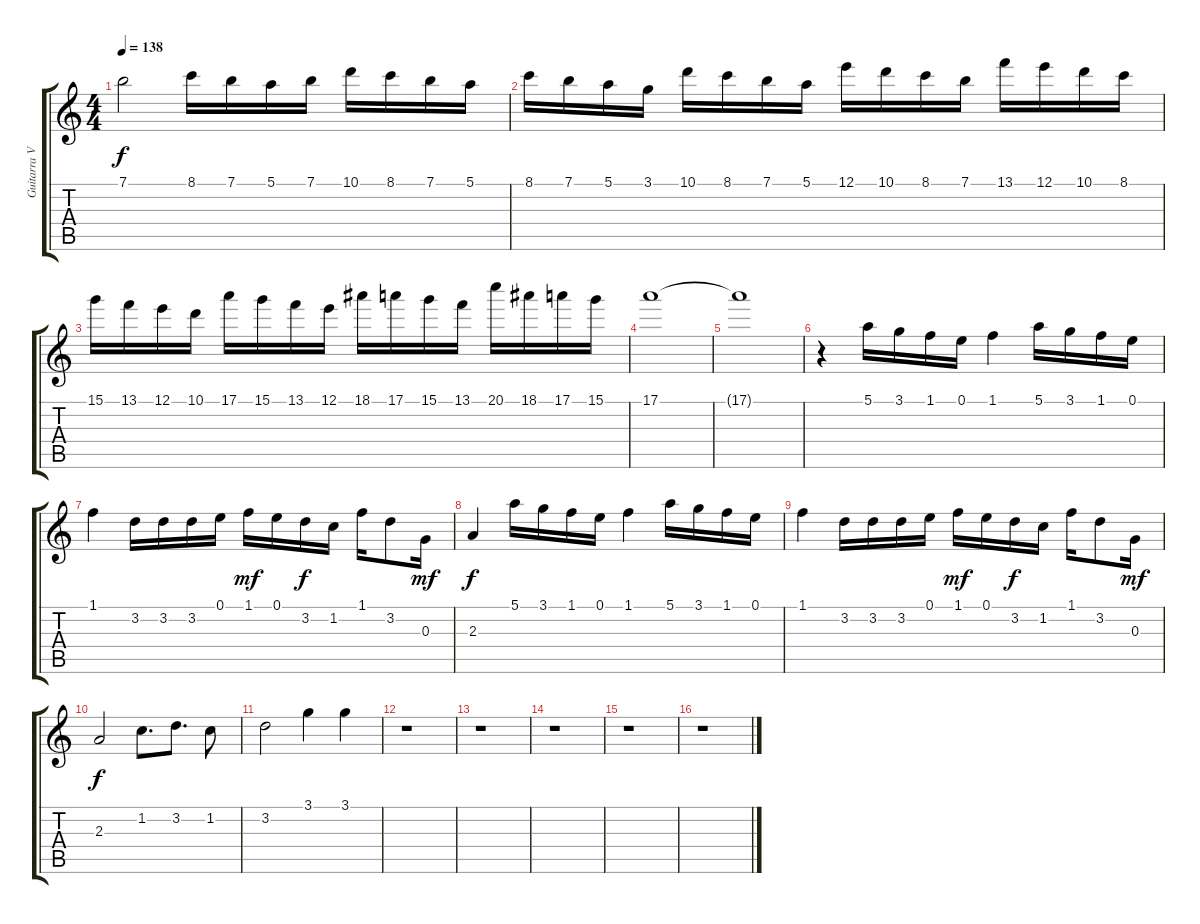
\track ("Guitarra VIII (Dist. Solo)" "Guitarra V") {instrument distortionguitar}
\staff {score tabs}
\tuning (E4 B3 G3 D3 A2 E2) {hide}
\ts (4 4)
\tempo 138
\clef g2
\ks c
7.1.2{dy f} 8.1.16 7.1.16 5.1.16 7.1.16 10.1.16 8.1.16 7.1.16 5.1.16 |
8.1.16 7.1.16 5.1.16 3.1.16 10.1.16 8.1.16 7.1.16 5.1.16 12.1.16 10.1.16 8.1.16 7.1.16 13.1.16 12.1.16 10.1.16 8.1.16 |
15.1.16 13.1.16 12.1.16 10.1.16 17.1.16 15.1.16 13.1.16 12.1.16 18.1.16 17.1.16 15.1.16 13.1.16 20.1.16 18.1.16 17.1.16 15.1.16 |
17.1.1 |
17.1{t}.1 |
r.4 5.1.16{volume 12} 3.1.16 1.1.16 0.1.16 1.1.4 5.1.16 3.1.16 1.1.16 0.1.16 |
1.1.4 3.2.16 3.2.16 3.2.16 0.1.16 1.1.16{dy mf} 0.1.16 3.2.16{dy f} 1.2.16 1.1.16 3.2.8 0.3.16{dy mf} |
2.3.4{dy f} 5.1.16 3.1.16 1.1.16 0.1.16 1.1.4 5.1.16 3.1.16 1.1.16 0.1.16 |
1.1.4 3.2.16 3.2.16 3.2.16 0.1.16 1.1.16{dy mf} 0.1.16 3.2.16{dy f} 1.2.16 1.1.16 3.2.8 0.3.16{dy mf} |
2.3.2{dy f} 1.2.8{d} 3.2.8{d} 1.2.8 |
3.2.2 3.1.4 3.1.4 |
r.1 |
r.1 |
r.1 |
r.1 |
r.1
